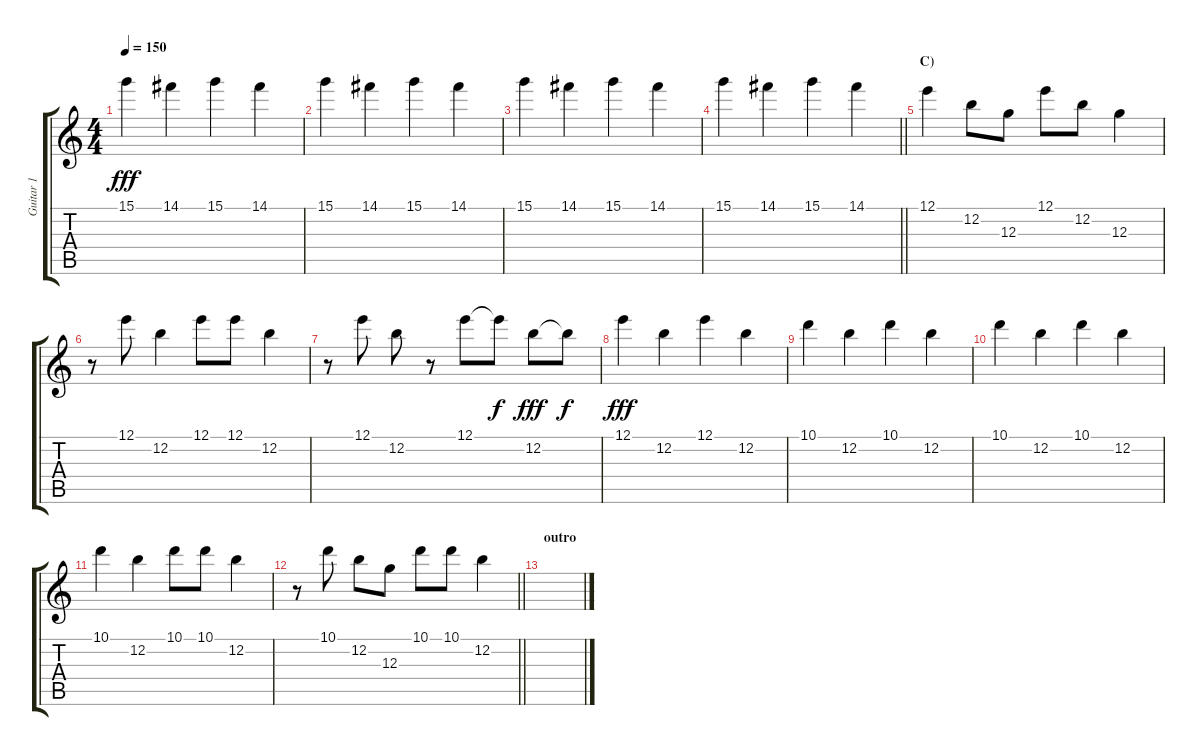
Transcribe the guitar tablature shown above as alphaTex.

\track ("Guitar 1" "Guitar 1") {instrument overdrivenguitar}
\staff {score tabs}
\tuning (E4 B3 G3 D3 A2 E2) {hide}
\ts (4 4)
\tempo 150
\clef g2
\ks c
15.1.4{dy fff} 14.1.4 15.1.4 14.1.4 |
15.1.4 14.1.4 15.1.4 14.1.4 |
15.1.4 14.1.4 15.1.4 14.1.4 |
\barLineRight lightlight
15.1.4 14.1.4 15.1.4 14.1.4 |
\section ("" "C)")
12.1.4 12.2.8 12.3.8 12.1.8 12.2.8 12.3.4 |
r.8 12.1.8 12.2.4 12.1.8 12.1.8 12.2.4 |
r.8 12.1.8 12.2.8 r.8 12.1.8 12.1{t}.8{dy f} 12.2.8{dy fff} 12.2{t}.8{dy f} |
12.1.4{dy fff} 12.2.4 12.1.4 12.2.4 |
10.1.4 12.2.4 10.1.4 12.2.4 |
10.1.4 12.2.4 10.1.4 12.2.4 |
10.1.4 12.2.4 10.1.8 10.1.8 12.2.4 |
\barLineRight lightlight
r.8 10.1.8 12.2.8 12.3.8 10.1.8 10.1.8 12.2.4 |
\section ("" "outro")
